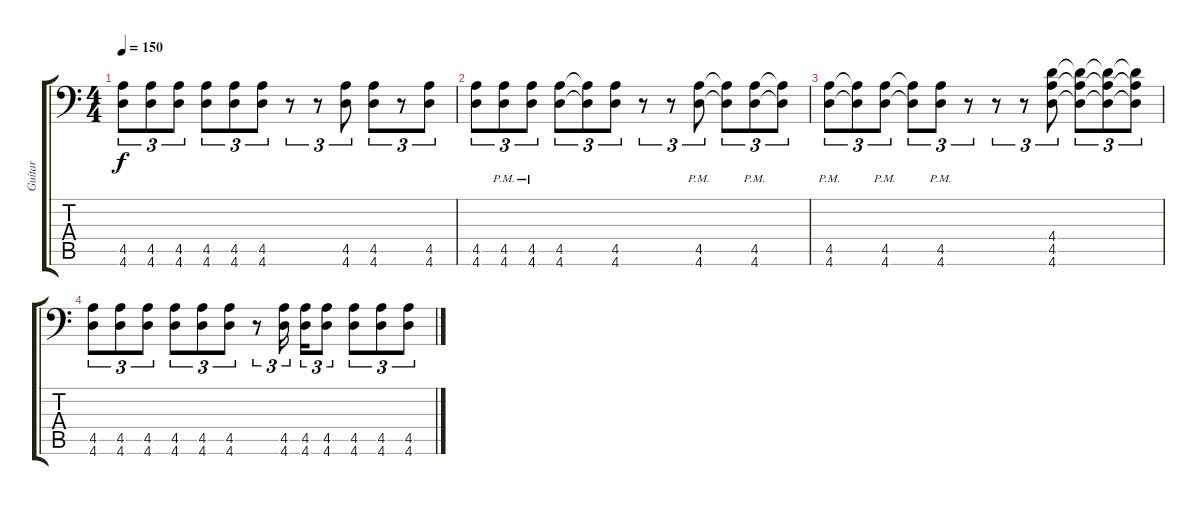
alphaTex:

\track ("Guitar" "Guitar") {instrument distortionguitar}
\staff {score tabs}
\tuning (C4 G3 Eb3 Bb2 F2 Bb1) {hide}
\ts (4 4)
\tempo 150
\clef f4
\ks c
(4.5 4.6).8{tu (3 2) dy f} (4.5 4.6).8{tu (3 2)} (4.5 4.6).8{tu (3 2)} (4.5 4.6).8{tu (3 2)} (4.5 4.6).8{tu (3 2)} (4.5 4.6).8{tu (3 2)} r.8{tu (3 2)} r.8{tu (3 2)} (4.5 4.6).8{tu (3 2)} (4.5 4.6).8{tu (3 2)} r.8{tu (3 2)} (4.5 4.6).8{tu (3 2)} |
(4.5 4.6).8{tu (3 2)} (4.5{pm} 4.6{pm}).8{tu (3 2)} (4.5{pm} 4.6{pm}).8{tu (3 2)} (4.5 4.6).8{tu (3 2)} (4.5{t} 4.6{t}).8{tu (3 2)} (4.5 4.6).8{tu (3 2)} r.8{tu (3 2)} r.8{tu (3 2)} (4.5{pm} 4.6{pm}).8{tu (3 2)} (4.5{t} 4.6{t}).8{tu (3 2)} (4.5{pm} 4.6{pm}).8{tu (3 2)} (4.5{t} 4.6{t}).8{tu (3 2)} |
(4.5{pm} 4.6{pm}).8{tu (3 2)} (4.5{t} 4.6{t}).8{tu (3 2)} (4.5{pm} 4.6{pm}).8{tu (3 2)} (4.5{t} 4.6{t}).8{tu (3 2)} (4.5{pm} 4.6{pm}).8{tu (3 2)} r.8{tu (3 2)} r.8{tu (3 2)} r.8{tu (3 2)} (4.4 4.5 4.6).8{tu (3 2)} (4.4{t} 4.5{t} 4.6{t}).8{tu (3 2)} (4.4{t} 4.5{t} 4.6{t}).8{tu (3 2)} (4.4{t} 4.5{t} 4.6{t}).8{tu (3 2)} |
(4.5 4.6).8{tu (3 2)} (4.5 4.6).8{tu (3 2)} (4.5 4.6).8{tu (3 2)} (4.5 4.6).8{tu (3 2)} (4.5 4.6).8{tu (3 2)} (4.5 4.6).8{tu (3 2)} r.8{tu (3 2)} (4.5 4.6).16{tu (3 2) beam splitsecondary} (4.5 4.6).16{tu (3 2)} (4.5 4.6).8{tu (3 2)} (4.5 4.6).8{tu (3 2)} (4.5 4.6).8{tu (3 2)} (4.5 4.6).8{tu (3 2)}
